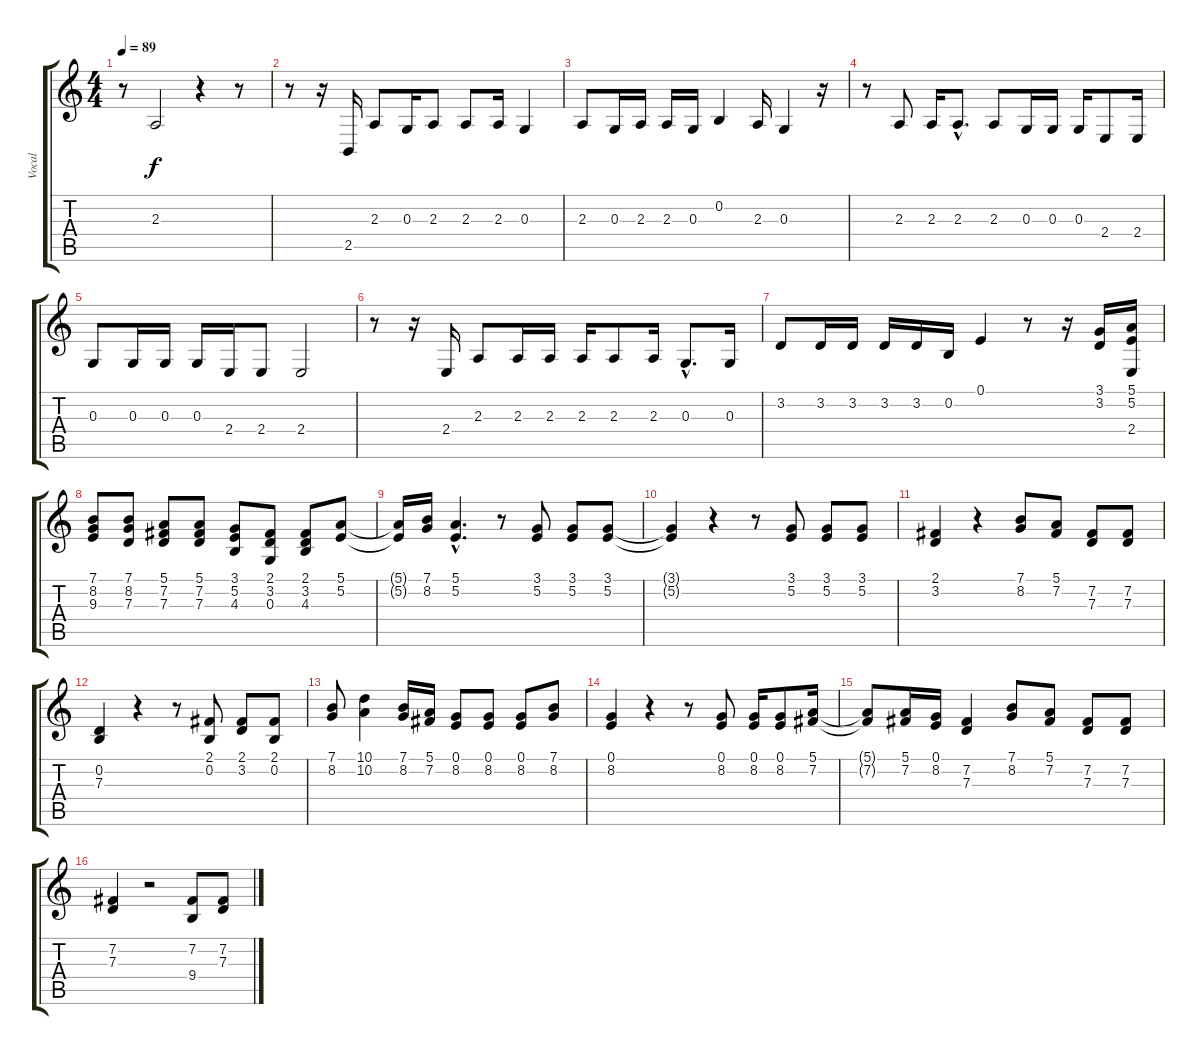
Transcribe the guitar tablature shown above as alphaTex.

\track ("Vocal" "Vocal") {instrument tenorsax}
\staff {score tabs}
\tuning (E4 B3 G3 D3 A2 E2) {hide}
\ts (4 4)
\tempo 89
\clef g2
\ks c
r.8{dy f} 2.3.2 r.4 r.8 |
r.8 r.16 2.5.16 2.3.8 0.3.16 2.3.8 2.3.8 2.3.16 0.3.4 |
2.3.8 0.3.16 2.3.16 2.3.16 0.3.16 0.2.4 2.3.16 0.3.4 r.16 |
r.8 2.3.8 2.3.16 2.3{hac}.8{d} 2.3.8 0.3.16 0.3.16 0.3.16 2.4.8 2.4.16 |
0.3.8 0.3.16 0.3.16 0.3.16 2.4.16 2.4.8 2.4.2 |
r.8 r.16 2.4.16 2.3.8 2.3.16 2.3.16 2.3.16 2.3.8 2.3.16 0.3{hac}.8{d} 0.3.16 |
3.2.8 3.2.16 3.2.16 3.2.16 3.2.16 0.2.16 0.1.4 r.8 r.16 (3.1 3.2).16 (5.1 5.2 2.4).16 |
(7.1 8.2 9.3).8 (7.1 8.2 7.3).8 (5.1 7.2 7.3).8 (5.1 7.2 7.3).8 (3.1 5.2 4.3).8 (2.1 3.2 0.3).8 (2.1 3.2 4.3).8 (5.1 5.2).8 |
(5.1{t} 5.2{t}).16 (7.1 8.2).16 (5.1{hac} 5.2{hac}).4{d} r.8 (3.1 5.2).8 (3.1 5.2).8 (3.1 5.2).8 |
(3.1{t} 5.2{t}).4 r.4 r.8 (3.1 5.2).8 (3.1 5.2).8 (3.1 5.2).8 |
(2.1 3.2).4 r.4 (7.1 8.2).8 (5.1 7.2).8 (7.2 7.3).8 (7.2 7.3).8 |
(0.2 7.3).4 r.4 r.8 (2.1 0.2).8 (2.1 3.2).8 (2.1 0.2).8 |
(7.1 8.2).8 (10.1 10.2).4 (7.1 8.2).16 (5.1 7.2).16 (0.1 8.2).8 (0.1 8.2).8 (0.1 8.2).8 (7.1 8.2).8 |
(0.1 8.2).4 r.4 r.8 (0.1 8.2).8 (0.1 8.2).16 (0.1 8.2).8 (5.1 7.2).16 |
(5.1{t} 7.2{t}).8 (5.1 7.2).16 (0.1 8.2).16 (7.2 7.3).4 (7.1 8.2).8 (5.1 7.2).8 (7.2 7.3).8 (7.2 7.3).8 |
(7.2 7.3).4 r.2 (7.2 9.4).8 (7.2 7.3).8
